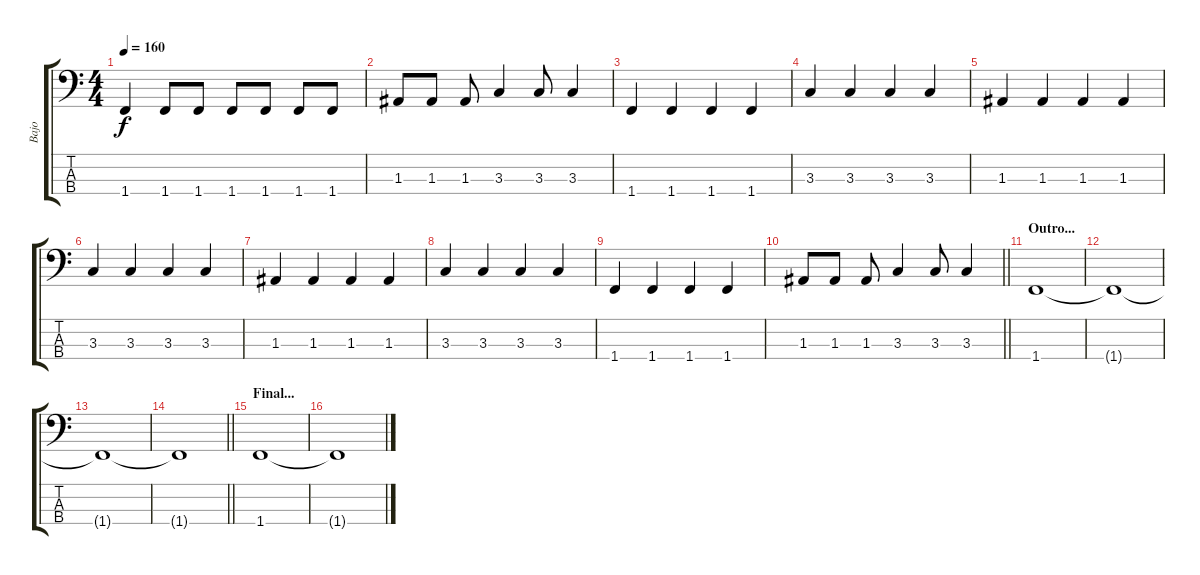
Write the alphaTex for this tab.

\track ("Bajo" "Bajo") {instrument electricbasspick}
\staff {score tabs}
\tuning (G2 D2 A1 E1) {hide}
\ts (4 4)
\tempo 160
\clef f4
\ks c
1.4.4{dy f} 1.4.8 1.4.8 1.4.8 1.4.8 1.4.8 1.4.8 |
1.3.8 1.3.8 1.3.8 3.3.4 3.3.8 3.3.4 |
1.4.4 1.4.4 1.4.4 1.4.4 |
3.3.4 3.3.4 3.3.4 3.3.4 |
1.3.4 1.3.4 1.3.4 1.3.4 |
3.3.4 3.3.4 3.3.4 3.3.4 |
1.3.4 1.3.4 1.3.4 1.3.4 |
3.3.4 3.3.4 3.3.4 3.3.4 |
1.4.4 1.4.4 1.4.4 1.4.4 |
\barLineRight lightlight
1.3.8 1.3.8 1.3.8 3.3.4 3.3.8 3.3.4 |
\section ("" "Outro...")
1.4.1 |
1.4{t}.1 |
1.4{t}.1 |
\barLineRight lightlight
1.4{t}.1 |
\section ("" "Final...")
1.4.1 |
1.4{t}.1{volume 0}
